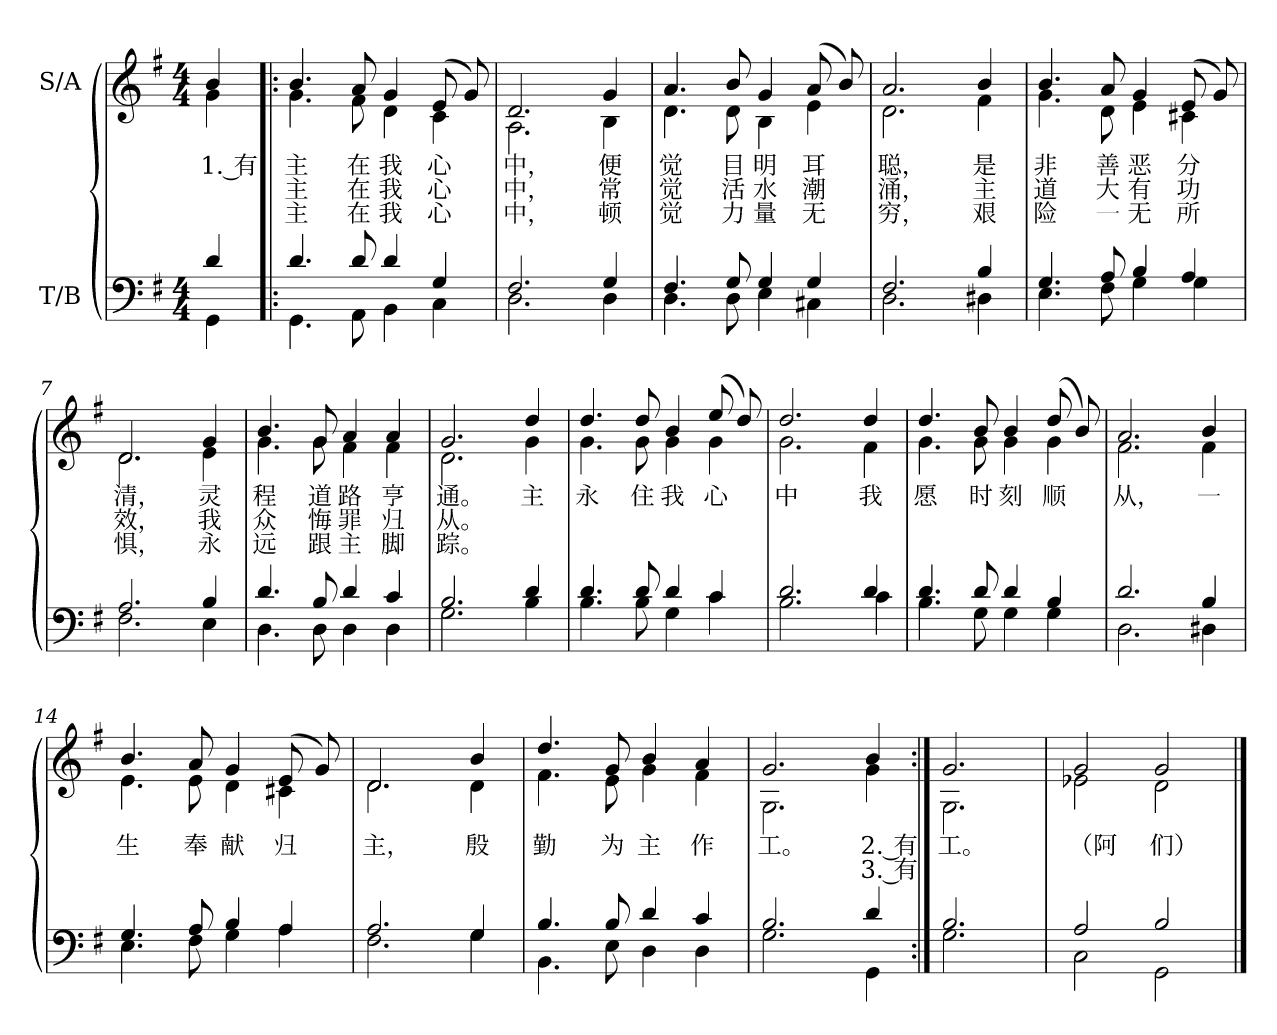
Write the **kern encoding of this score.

**kern	**kern	**text	**text	**text
*part2	*part1	*part1	*part1	*part1
*staff2	*staff1	*staff1	*staff1	*staff1
*I"T/B	*I"S/A	*	*	*
*clefF4	*clefG2	*	*	*
*k[f#]	*k[f#]	*	*	*
*M4/4	*M4/4	*	*	*
=1	=1	=1	=1	=1
*^	*^	*	*	*
4d	4GG	4b	4g	1. 有	.	.
=2!|:	=2!|:	=2!|:	=2!|:	=2!|:	=2!|:	=2!|:
4.d	4.GG	4.b	4.g	主	主	主
8d	8AA	8a	8f#	在	在	在
4d	4BB	4g	4d	我	我	我
4G	4C	(8e	4c	心	心	心
.	.	8g)	.	.	.	.
=3	=3	=3	=3	=3	=3	=3
2.F#	2.D	2.d	2.A	中，	中，	中，
4G	4D	4g	4B	便	常	顿
=4	=4	=4	=4	=4	=4	=4
4.F#	4.D	4.a	4.d	觉	觉	觉
8G	8D	8b	8d	目	活	力
4G	4E	4g	4B	明	水	量
4G	4C#	(8a	4e	耳	潮	无
.	.	8b)	.	.	.	.
=5	=5	=5	=5	=5	=5	=5
2.F#	2.D	2.a	2.d	聪，	涌，	穷，
4B	4D#	4b	4f#	是	主	艰
=6	=6	=6	=6	=6	=6	=6
4.G	4.E	4.b	4.g	非	道	险
8A	8F#	8a	8d	善	大	一
4B	4G	4g	4e	恶	有	无
4A	4G	(8e	4c#	分	功	所
.	.	8g)	.	.	.	.
=7	=7	=7	=7	=7	=7	=7
2.A	2.F#	2.d	2.d	清，	效，	惧，
4B	4E	4g	4e	灵	我	永
=8	=8	=8	=8	=8	=8	=8
4.d	4.D	4.b	4.g	程	众	远
8B	8D	8g	8g	道	悔	跟
4d	4D	4a	4f#	路	罪	主
4c	4D	4a	4f#	亨	归	脚
=9	=9	=9	=9	=9	=9	=9
2.B	2.G	2.g	2.d	通。	从。	踪。
4d	4B	4dd	4g	主	.	.
=10	=10	=10	=10	=10	=10	=10
4.d	4.B	4.dd	4.g	永	.	.
8d	8B	8dd	8g	住	.	.
4d	4G	4b	4g	我	.	.
4c	4c	(8ee	4g	心	.	.
.	.	8dd)	.	.	.	.
=11	=11	=11	=11	=11	=11	=11
2.d	2.B	2.dd	2.g	中	.	.
4d	4c	4dd	4f#	我	.	.
=12	=12	=12	=12	=12	=12	=12
4.d	4.B	4.dd	4.g	愿	.	.
8d	8G	8b	8g	时	.	.
4d	4G	4b	4g	刻	.	.
4B	4G	(8dd	4g	顺	.	.
.	.	8b)	.	.	.	.
=13	=13	=13	=13	=13	=13	=13
2.d	2.D	2.a	2.f#	从，	.	.
4B	4D#	4b	4f#	一	.	.
=14	=14	=14	=14	=14	=14	=14
4.G	4.E	4.b	4.e	生	.	.
8A	8F#	8a	8e	奉	.	.
4B	4G	4g	4d	献	.	.
4A	4A	(8e	4c#	归	.	.
.	.	8g)	.	.	.	.
=15	=15	=15	=15	=15	=15	=15
2.A	2.F#	2.d	2.d	主，	.	.
4G	4G	4b	4d	殷	.	.
=16	=16	=16	=16	=16	=16	=16
4.B	4.BB	4.dd	4.f#	勤	.	.
8B	8E	8g	8e	为	.	.
4d	4D	4b	4g	主	.	.
4c	4D	4a	4f#	作	.	.
=17	=17	=17	=17	=17	=17	=17
2.B	2.G	2.g	2.G	工。	.	.
4d	4GG	4b	4g	2. 有	3. 有	.
=18:|!	=18:|!	=18:|!	=18:|!	=18:|!	=18:|!	=18:|!
2.B	2.G	2.g	2.G	工。	.	.
=19	=19	=19	=19	=19	=19	=19
2A	2C	2g	2e-	（阿	.	.
2B	2GG	2g	2d	们）	.	.
*v	*v	*	*	*	*	*
*	*v	*v	*	*	*
==	==	==	==	==
*-	*-	*-	*-	*-
